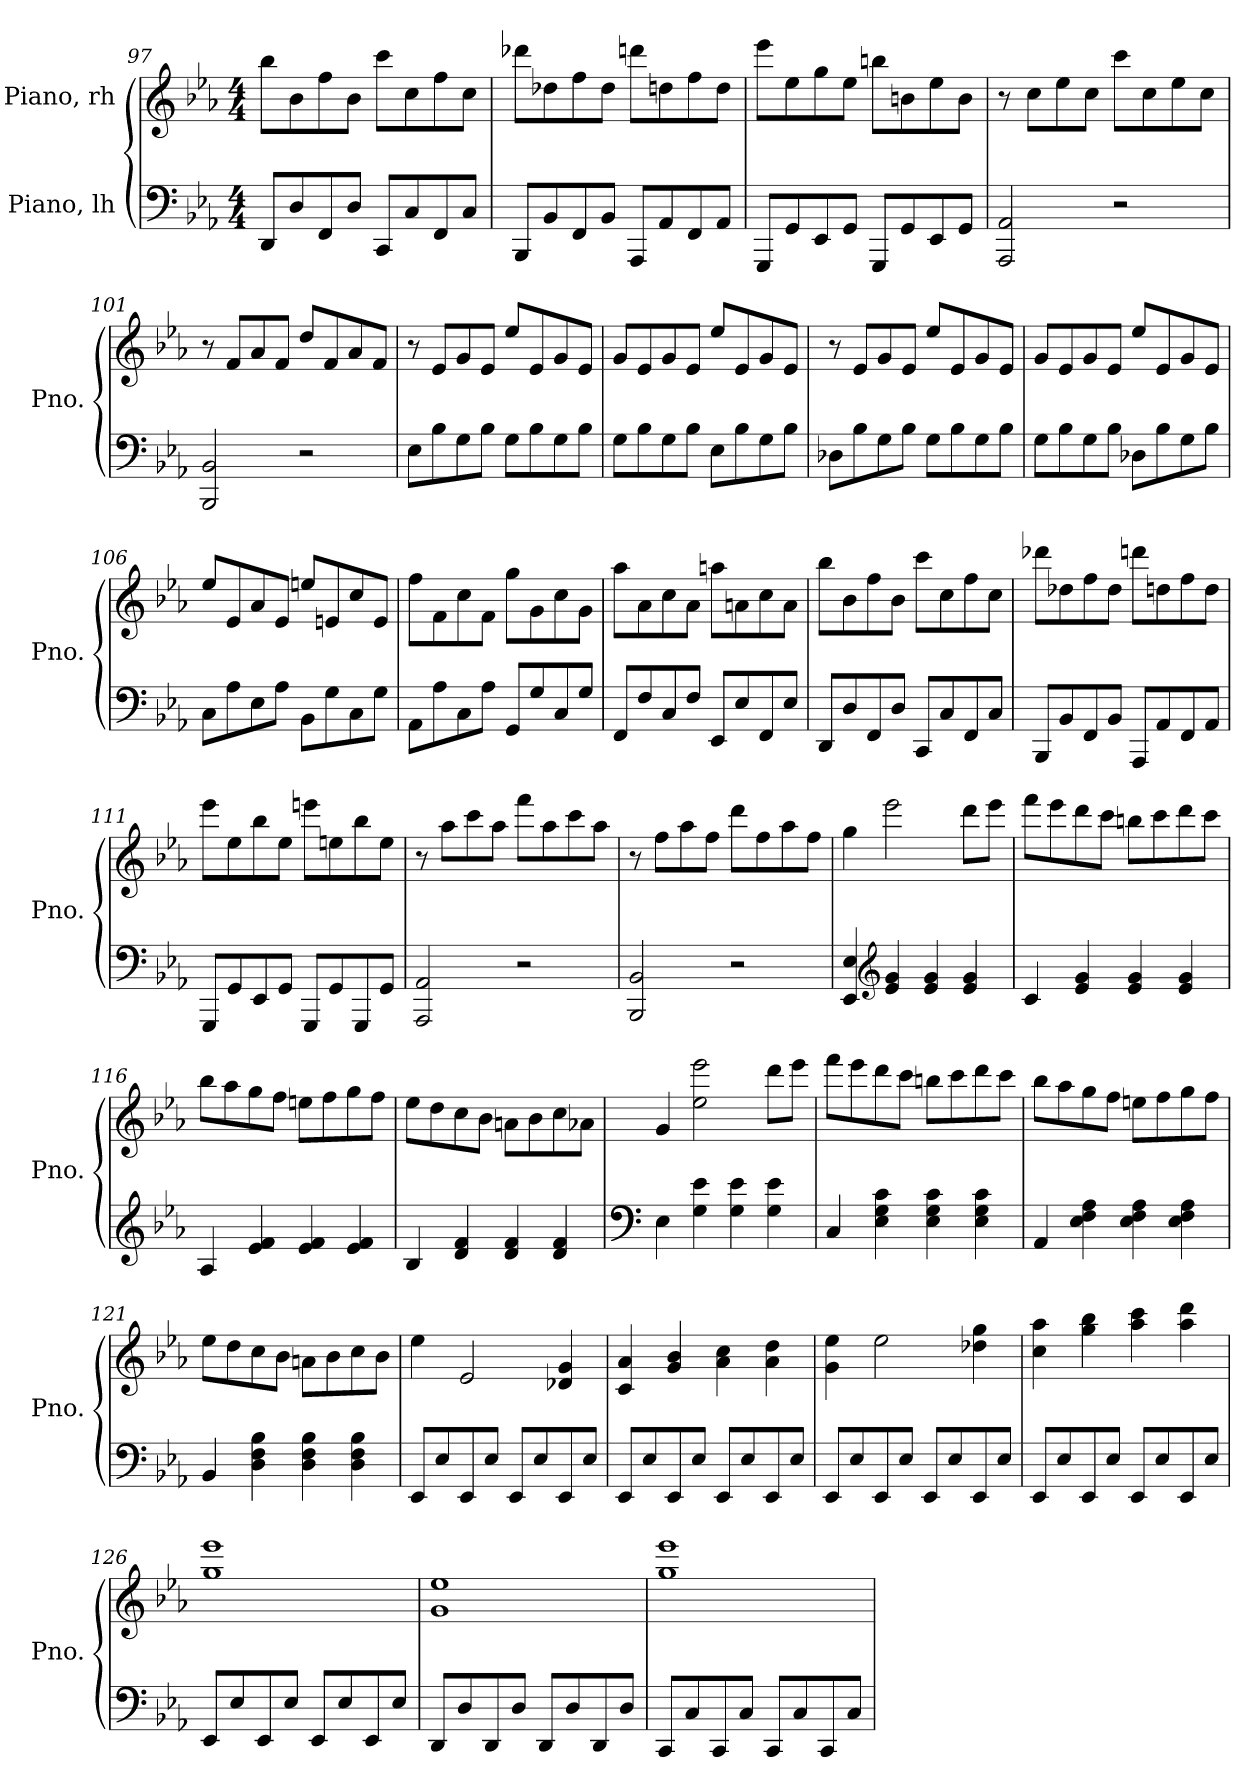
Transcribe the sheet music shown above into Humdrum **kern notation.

**kern	**kern
*part2	*part1
*staff2	*staff1
*I"Piano, lh	*I"Piano, rh
*I'Pno.	*I'Pno.
*clefF4	*clefG2
*k[b-e-a-]	*k[b-e-a-]
*M4/4	*M4/4
=97	=97
8DD/L	8bb-\L
8D/	8b-\
8FF/	8ff\
8D/J	8b-\J
8CC/L	8ccc\L
8C/	8cc\
8FF/	8ff\
8C/J	8cc\J
!!LO:PB:g=z
=98	=98
8BBB-/L	8ddd-X\L
8BB-/	8dd-X\
8FF/	8ff\
8BB-/J	8dd-\J
8AAA-/L	8dddn\L
8AA-/	8ddn\
8FF/	8ff\
8AA-/J	8dd\J
=99	=99
8GGG/L	8eee-\L
8GG/	8ee-\
8EE-/	8gg\
8GG/J	8ee-\J
8GGG/L	8bbn\L
8GG/	8bn\
8EE-/	8ee-\
8GG/J	8b\J
=100	=100
2AAA-/ 2AA-/	8r
.	8cc\L
.	8ee-\
.	8cc\J
2r	8ccc\L
.	8cc\
.	8ee-\
.	8cc\J
=101	=101
2BBB-/ 2BB-/	8r
.	8f/L
.	8a-/
.	8f/J
2r	8dd/L
.	8f/
.	8a-/
.	8f/J
!!LO:LB:g=z
=102	=102
8E-\L	8r
8B-\	8e-/L
8G\	8g/
8B-\J	8e-/J
8G\L	8ee-/L
8B-\	8e-/
8G\	8g/
8B-\J	8e-/J
=103	=103
8G\L	8g/L
8B-\	8e-/
8G\	8g/
8B-\J	8e-/J
8E-\L	8ee-/L
8B-\	8e-/
8G\	8g/
8B-\J	8e-/J
=104	=104
8D-X\L	8r
8B-\	8e-/L
8G\	8g/
8B-\J	8e-/J
8G\L	8ee-/L
8B-\	8e-/
8G\	8g/
8B-\J	8e-/J
=105	=105
8G\L	8g/L
8B-\	8e-/
8G\	8g/
8B-\J	8e-/J
8D-X\L	8ee-/L
8B-\	8e-/
8G\	8g/
8B-\J	8e-/J
!!LO:LB:g=z
=106	=106
8C\L	8ee-/L
8A-\	8e-/
8E-\	8a-/
8A-\J	8e-/J
8BB-\L	8een/L
8G\	8en/
8C\	8cc/
8G\J	8e/J
=107	=107
8AA-\L	8ff\L
8A-\	8f\
8C\	8cc\
8A-\J	8f\J
8GG/L	8gg\L
8G/	8g\
8C/	8cc\
8G/J	8g\J
=108	=108
8FF/L	8aa-\L
8F/	8a-\
8C/	8cc\
8F/J	8a-\J
8EE-/L	8aan\L
8E-/	8an\
8FF/	8cc\
8E-/J	8a\J
=109	=109
8DD/L	8bb-\L
8D/	8b-\
8FF/	8ff\
8D/J	8b-\J
8CC/L	8ccc\L
8C/	8cc\
8FF/	8ff\
8C/J	8cc\J
!!LO:LB:g=z
=110	=110
8BBB-/L	8ddd-X\L
8BB-/	8dd-X\
8FF/	8ff\
8BB-/J	8dd-\J
8AAA-/L	8dddn\L
8AA-/	8ddn\
8FF/	8ff\
8AA-/J	8dd\J
=111	=111
8GGG/L	8eee-\L
8GG/	8ee-\
8EE-/	8bb-\
8GG/J	8ee-\J
8GGG/L	8eeen\L
8GG/	8een\
8GGG/	8bb-\
8GG/J	8ee\J
=112	=112
2AAA-/ 2AA-/	8r
.	8aa-\L
.	8ccc\
.	8aa-\J
2r	8fff\L
.	8aa-\
.	8ccc\
.	8aa-\J
=113	=113
2BBB-/ 2BB-/	8r
.	8ff\L
.	8aa-\
.	8ff\J
2r	8ddd\L
.	8ff\
.	8aa-\
.	8ff\J
!!LO:LB:g=z
=114	=114
4EE-/ 4E-/	4gg\
*clefG2	*
4e-/ 4g/	2eee-\
4e-/ 4g/	.
4e-/ 4g/	8ddd\L
.	8eee-\J
=115	=115
4c/	8fff\L
.	8eee-\
4e-/ 4g/	8ddd\
.	8ccc\J
4e-/ 4g/	8bbn\L
.	8ccc\
4e-/ 4g/	8ddd\
.	8ccc\J
=116	=116
4A-/	8bb-\L
.	8aa-\
4e-/ 4f/	8gg\
.	8ff\J
4e-/ 4f/	8een\L
.	8ff\
4e-/ 4f/	8gg\
.	8ff\J
=117	=117
4B-/	8ee-\L
.	8dd\
4d/ 4f/	8cc\
.	8b-\J
4d/ 4f/	8an\L
.	8b-\
4d/ 4f/	8cc\
.	8a-X\J
!!LO:LB:g=z
=118	=118
*clefF4	*
4E-\	4g/
4G\ 4e-\	2ee-\ 2eee-\
4G\ 4e-\	.
4G\ 4e-\	8ddd\L
.	8eee-\J
=119	=119
4C/	8fff\L
.	8eee-\
4E-\ 4G\ 4c\	8ddd\
.	8ccc\J
4E-\ 4G\ 4c\	8bbn\L
.	8ccc\
4E-\ 4G\ 4c\	8ddd\
.	8ccc\J
=120	=120
4AA-/	8bb-\L
.	8aa-\
4E-\ 4F\ 4A-\	8gg\
.	8ff\J
4E-\ 4F\ 4A-\	8een\L
.	8ff\
4E-\ 4F\ 4A-\	8gg\
.	8ff\J
=121	=121
4BB-/	8ee-\L
.	8dd\
4D\ 4F\ 4B-\	8cc\
.	8b-\J
4D\ 4F\ 4B-\	8an\L
.	8b-\
4D\ 4F\ 4B-\	8cc\
.	8b-\J
!!LO:PB:g=z
=122	=122
8EE-/L	4ee-\
8E-/	.
8EE-/	2e-/
8E-/J	.
8EE-/L	.
8E-/	.
8EE-/	4d-X/ 4g/
8E-/J	.
=123	=123
8EE-/L	4c/ 4a-/
8E-/	.
8EE-/	4g/ 4b-/
8E-/J	.
8EE-/L	4a-\ 4cc\
8E-/	.
8EE-/	4a-\ 4dd\
8E-/J	.
=124	=124
8EE-/L	4g\ 4ee-\
8E-/	.
8EE-/	2ee-\
8E-/J	.
8EE-/L	.
8E-/	.
8EE-/	4dd-X\ 4gg\
8E-/J	.
=125	=125
8EE-/L	4cc\ 4aa-\
8E-/	.
8EE-/	4gg\ 4bb-\
8E-/J	.
8EE-/L	4aa-\ 4ccc\
8E-/	.
8EE-/	4aa-\ 4ddd\
8E-/J	.
=126	=126
8EE-/L	1gg 1eee-
8E-/	.
8EE-/	.
8E-/J	.
8EE-/L	.
8E-/	.
8EE-/	.
8E-/J	.
!!LO:LB:g=z
=127	=127
8DD/L	1g 1ee-
8D/	.
8DD/	.
8D/J	.
8DD/L	.
8D/	.
8DD/	.
8D/J	.
=128	=128
8CC/L	1gg 1eee-
8C/	.
8CC/	.
8C/J	.
8CC/L	.
8C/	.
8CC/	.
8C/J	.
=	=
*-	*-
